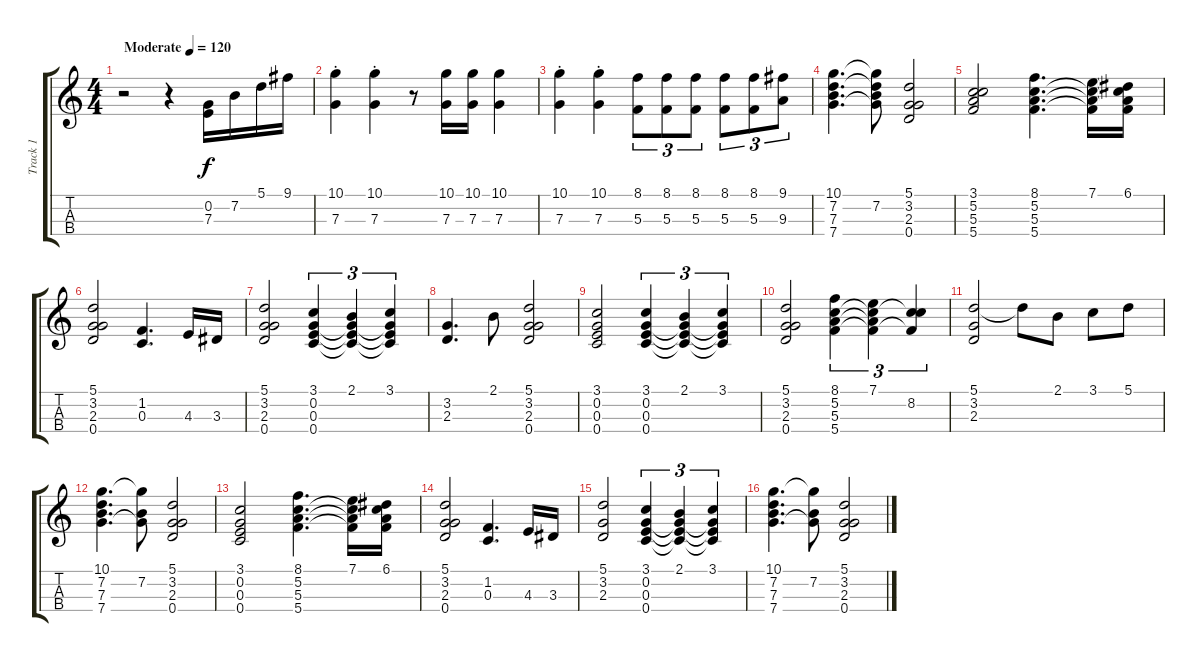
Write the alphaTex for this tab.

\track ("Track 1" "Track 1") {instrument acousticguitarsteel}
\staff {score tabs}
\tuning (A3 E3 C3 G3) {hide}
\ts (4 4)
\tempo (120 "Moderate")
\clef g2
\ks c
r.2{dy f instrument acousticguitarsteel} r.4 (0.2 7.3).16 7.2.16 5.1.16 9.1.16 |
(10.1{st} 7.3{st}).4 (10.1{st} 7.3{st}).4 r.8 (10.1 7.3).16 (10.1 7.3).16 (10.1 7.3).4 |
(10.1{st} 7.3{st}).4 (10.1{st} 7.3{st}).4 (8.1 5.3).8{tu (3 2)} (8.1 5.3).8{tu (3 2)} (8.1 5.3).8{tu (3 2)} (8.1 5.3).8{tu (3 2)} (8.1 5.3).8{tu (3 2)} (9.1 9.3).8{tu (3 2)} |
(10.1 7.2 7.3 7.4).4{d} (10.1{t} 7.2 7.3{t} 7.4{t}).8 (5.1 3.2 2.3 0.4).2 |
(3.1 5.2 5.3 5.4).2 (8.1 5.2 5.3 5.4).4{d} (7.1 5.2{t} 5.3{t} 5.4{t}).16 (6.1 5.2{t} 5.3{t} 5.4{t}).16 |
(5.1 3.2 2.3 0.4).2 (1.2 0.3).4{d} 4.3.16 3.3.16 |
(5.1 3.2 2.3 0.4).2 (3.1 0.2 0.3 0.4).4{tu (3 2)} (2.1 0.2{t} 0.3{t} 0.4{t}).4{tu (3 2)} (3.1 0.2{t} 0.3{t} 0.4{t}).4{tu (3 2)} |
(3.2 2.3).4{d} 2.1.8 (5.1 3.2 2.3 0.4).2 |
(3.1 0.2 0.3 0.4).2 (3.1 0.2 0.3 0.4).4{tu (3 2)} (2.1 0.2{t} 0.3{t} 0.4{t}).4{tu (3 2)} (3.1 0.2{t} 0.3{t} 0.4{t}).4{tu (3 2)} |
(5.1 3.2 2.3 0.4).2 (8.1 5.2 5.3 5.4).4{tu (3 2)} (7.1 5.2{t} 5.3{t} 5.4{t}).4{tu (3 2)} (8.2 5.3{t} 5.4{t}).4{tu (3 2)} |
(5.1 3.2 2.3).2 5.1{t}.8 2.1.8 3.1.8 5.1.8 |
(10.1 7.2 7.3 7.4).4{d} (10.1{t} 7.2 7.3{t}).8 (5.1 3.2 2.3 0.4).2 |
(3.1 0.2 0.3 0.4).2 (8.1 5.2 5.3 5.4).4{d} (7.1 5.2{t} 5.3{t} 5.4{t}).16 (6.1 5.2{t} 5.3{t} 5.4{t}).16 |
(5.1 3.2 2.3 0.4).2 (1.2 0.3).4{d} 4.3.16 3.3.16 |
(5.1 3.2 2.3).2 (3.1 0.2 0.3 0.4).4{tu (3 2)} (2.1 0.2{t} 0.3{t} 0.4{t}).4{tu (3 2)} (3.1 0.2{t} 0.3{t} 0.4{t}).4{tu (3 2)} |
(10.1 7.2 7.3 7.4).4{d} (10.1{t} 7.2 7.3{t}).8 (5.1 3.2 2.3 0.4).2
